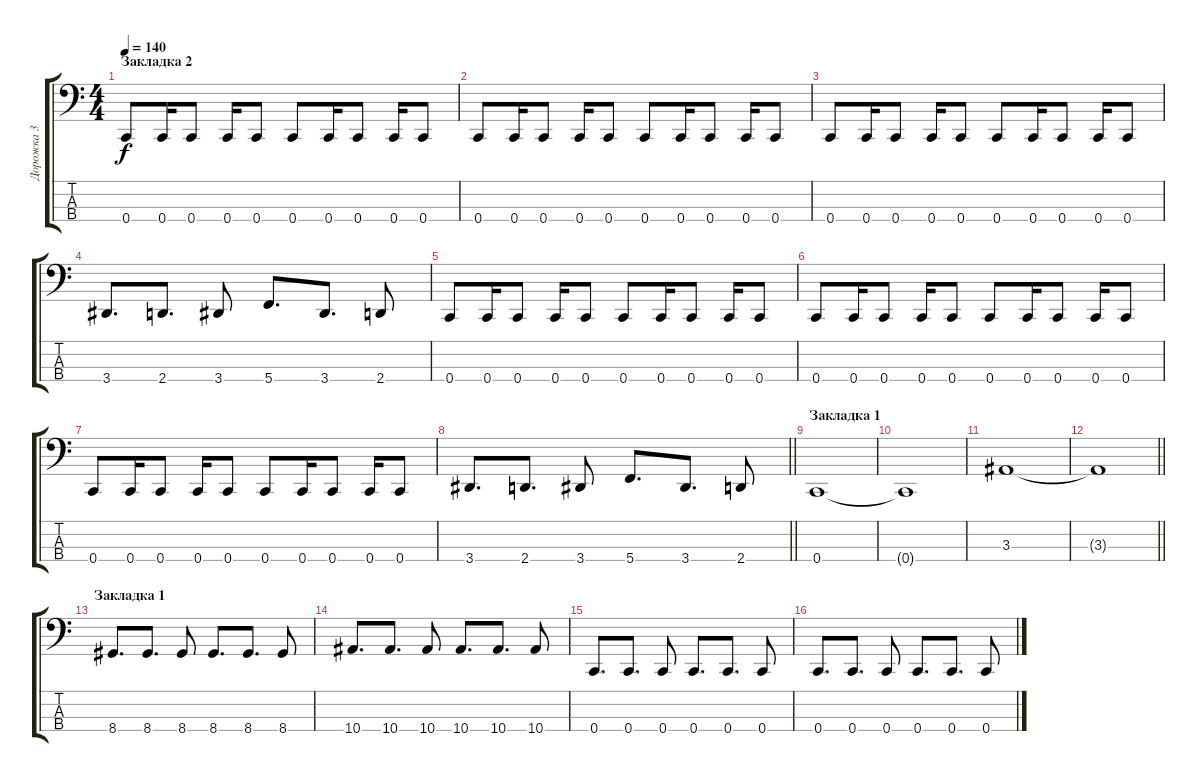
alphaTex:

\track ("Дорожка 3" "Дорожка 3") {instrument electricbasspick}
\staff {score tabs}
\tuning (F2 C2 G1 C1) {hide}
\ts (4 4)
\section ("" "Закладка 2")
\tempo 140
\clef f4
\ks c
0.4.8{dy f} 0.4.16 0.4.8 0.4.16 0.4.8 0.4.8 0.4.16 0.4.8 0.4.16 0.4.8 |
0.4.8 0.4.16 0.4.8 0.4.16 0.4.8 0.4.8 0.4.16 0.4.8 0.4.16 0.4.8 |
0.4.8 0.4.16 0.4.8 0.4.16 0.4.8 0.4.8 0.4.16 0.4.8 0.4.16 0.4.8 |
3.4.8{d} 2.4.8{d} 3.4.8 5.4.8{d} 3.4.8{d} 2.4.8 |
0.4.8 0.4.16 0.4.8 0.4.16 0.4.8 0.4.8 0.4.16 0.4.8 0.4.16 0.4.8 |
0.4.8 0.4.16 0.4.8 0.4.16 0.4.8 0.4.8 0.4.16 0.4.8 0.4.16 0.4.8 |
0.4.8 0.4.16 0.4.8 0.4.16 0.4.8 0.4.8 0.4.16 0.4.8 0.4.16 0.4.8 |
\barLineRight lightlight
3.4.8{d} 2.4.8{d} 3.4.8 5.4.8{d} 3.4.8{d} 2.4.8 |
\section ("" "Закладка 1")
0.4.1 |
0.4{t}.1 |
3.3.1 |
\barLineRight lightlight
3.3{t}.1 |
\section ("" "Закладка 1")
8.4.8{d} 8.4.8{d} 8.4.8 8.4.8{d} 8.4.8{d} 8.4.8 |
10.4.8{d} 10.4.8{d} 10.4.8 10.4.8{d} 10.4.8{d} 10.4.8 |
0.4.8{d} 0.4.8{d} 0.4.8 0.4.8{d} 0.4.8{d} 0.4.8 |
0.4.8{d} 0.4.8{d} 0.4.8 0.4.8{d} 0.4.8{d} 0.4.8
